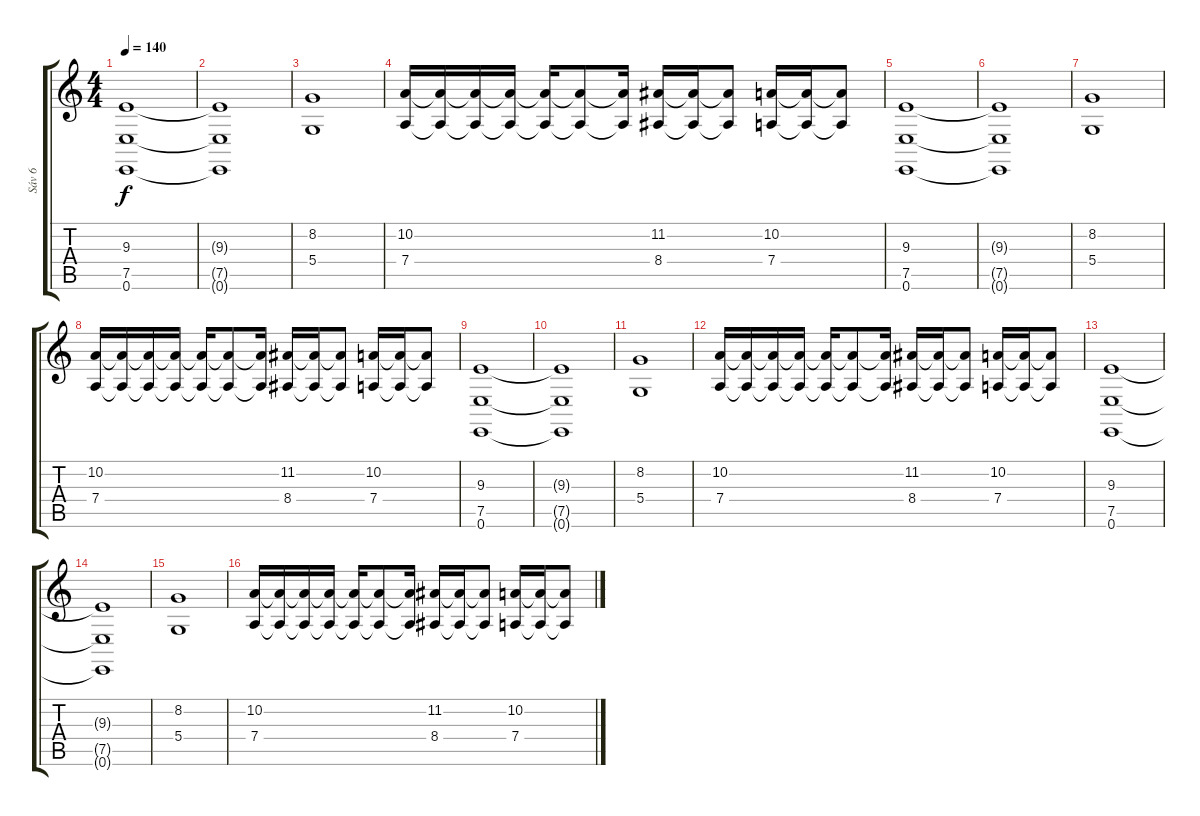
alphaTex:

\track ("Sáv 6" "Sáv 6") {instrument stringensemble2}
\staff {score tabs}
\tuning (E4 B3 G3 D3 A2 E2) {hide}
\ts (4 4)
\tempo 140
\clef g2
\ks c
(9.3 7.5 0.6).1{dy f} |
(9.3{t} 7.5{t} 0.6{t}).1 |
(8.2 5.4).1 |
(10.2 7.4).16{instrument synthstrings1} (10.2{t} 7.4{t}).16 (10.2{t} 7.4{t}).16 (10.2{t} 7.4{t}).16 (10.2{t} 7.4{t}).16 (10.2{t} 7.4{t}).8 (10.2{t} 7.4{t}).16 (11.2 8.4).16 (11.2{t} 8.4{t}).16 (11.2{t} 8.4{t}).8 (10.2 7.4).16 (10.2{t} 7.4{t}).16 (10.2{t} 7.4{t}).8 |
(9.3 7.5 0.6).1 |
(9.3{t} 7.5{t} 0.6{t}).1 |
(8.2 5.4).1 |
(10.2 7.4).16{instrument synthstrings1} (10.2{t} 7.4{t}).16 (10.2{t} 7.4{t}).16 (10.2{t} 7.4{t}).16 (10.2{t} 7.4{t}).16 (10.2{t} 7.4{t}).8 (10.2{t} 7.4{t}).16 (11.2 8.4).16 (11.2{t} 8.4{t}).16 (11.2{t} 8.4{t}).8 (10.2 7.4).16 (10.2{t} 7.4{t}).16 (10.2{t} 7.4{t}).8 |
(9.3 7.5 0.6).1 |
(9.3{t} 7.5{t} 0.6{t}).1 |
(8.2 5.4).1 |
(10.2 7.4).16{instrument synthstrings1} (10.2{t} 7.4{t}).16 (10.2{t} 7.4{t}).16 (10.2{t} 7.4{t}).16 (10.2{t} 7.4{t}).16 (10.2{t} 7.4{t}).8 (10.2{t} 7.4{t}).16 (11.2 8.4).16 (11.2{t} 8.4{t}).16 (11.2{t} 8.4{t}).8 (10.2 7.4).16 (10.2{t} 7.4{t}).16 (10.2{t} 7.4{t}).8 |
(9.3 7.5 0.6).1 |
(9.3{t} 7.5{t} 0.6{t}).1 |
(8.2 5.4).1 |
(10.2 7.4).16{instrument synthstrings1} (10.2{t} 7.4{t}).16 (10.2{t} 7.4{t}).16 (10.2{t} 7.4{t}).16 (10.2{t} 7.4{t}).16 (10.2{t} 7.4{t}).8 (10.2{t} 7.4{t}).16 (11.2 8.4).16 (11.2{t} 8.4{t}).16 (11.2{t} 8.4{t}).8 (10.2 7.4).16 (10.2{t} 7.4{t}).16 (10.2{t} 7.4{t}).8
